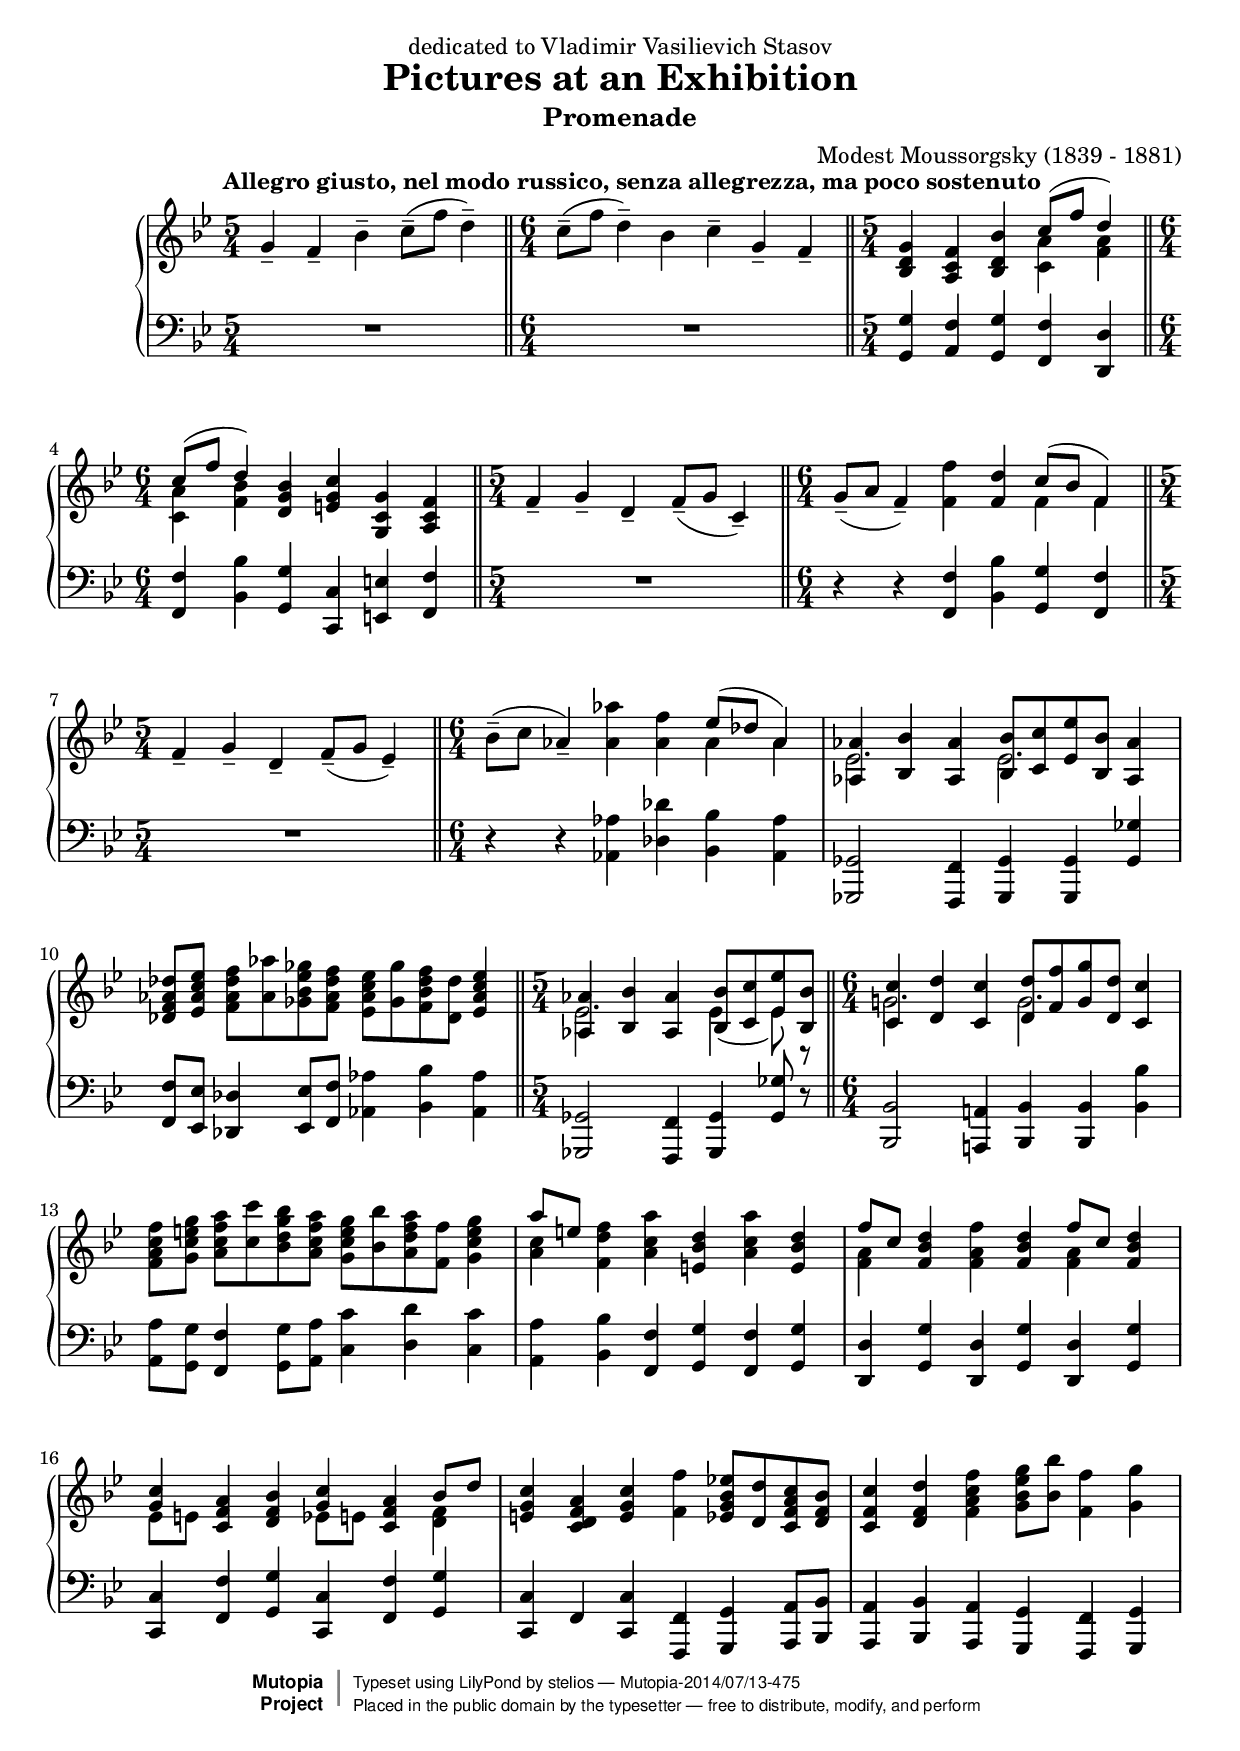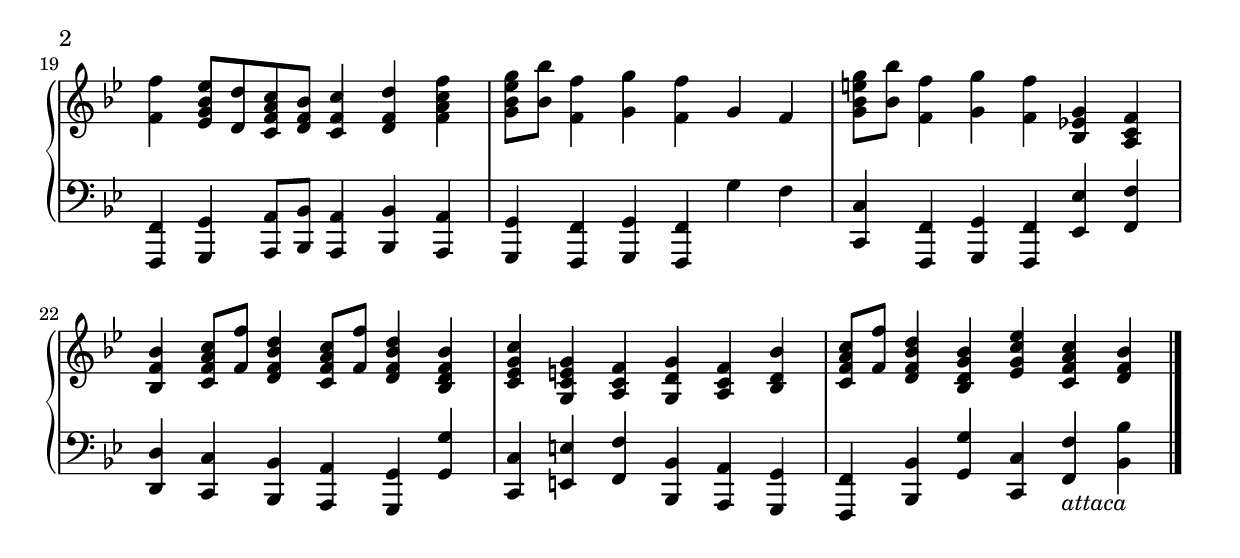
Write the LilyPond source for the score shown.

\version "2.18.2"

\header {
  title = "Pictures at an Exhibition"
  subtitle = "Promenade"
  dedication = "dedicated to Vladimir Vasilievich Stasov"
  composer = "Modest Moussorgsky (1839 - 1881)"
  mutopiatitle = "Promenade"
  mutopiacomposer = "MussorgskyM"
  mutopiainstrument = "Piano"
  date = "1873"
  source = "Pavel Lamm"
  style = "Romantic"
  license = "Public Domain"
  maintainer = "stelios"
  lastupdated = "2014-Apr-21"

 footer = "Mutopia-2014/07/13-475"
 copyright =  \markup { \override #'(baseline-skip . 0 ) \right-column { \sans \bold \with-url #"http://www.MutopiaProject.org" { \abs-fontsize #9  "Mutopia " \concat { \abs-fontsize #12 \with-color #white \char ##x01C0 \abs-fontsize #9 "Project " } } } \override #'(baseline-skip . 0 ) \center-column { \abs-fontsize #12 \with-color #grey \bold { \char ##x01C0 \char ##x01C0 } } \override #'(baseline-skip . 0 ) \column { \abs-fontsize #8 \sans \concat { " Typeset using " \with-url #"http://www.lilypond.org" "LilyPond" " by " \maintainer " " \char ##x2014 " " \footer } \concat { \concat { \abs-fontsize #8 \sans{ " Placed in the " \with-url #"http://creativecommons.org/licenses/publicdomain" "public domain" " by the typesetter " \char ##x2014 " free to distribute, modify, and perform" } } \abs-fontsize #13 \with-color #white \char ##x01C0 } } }
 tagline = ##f
}

longStem = \override Stem.length = #8.0
lowerTie = \once \override Tie.staff-position = #-9

upper = {
  \tempo "Allegro giusto, nel modo russico, senza allegrezza, ma poco sostenuto"
  \time 5/4
  g'4-- f'-- bes'--
  c''8--( f'' d''4--)
  \bar "||"

  \time 6/4
  c''8--( f'' d''4--) bes' c''-- g'-- f'--
  \bar "||"

  \time 5/4
  <bes d' g'>4 <a c' f'> <bes d' bes'>
  <<
    {
      c''8( f'' d''4)
    } \\ { <c' a'>4 <f' a'> }
  >>
  \break

  \time 6/4
  << { c''8( f'' d''4) } \\ { <c' a'>4 <f' bes'> } >>
  <d' g' bes'>4 <e' g' c''> <g c' g'> <a c' f'>
  \bar "||"

  \time 5/4
  f'4-- g'-- d'--
  f'8--( g' c'4--)
  \bar "||"

  \time 6/4
  g'8--( a' f'4--) <f' f''>4 <f' d''>
  << { c''8( bes' f'4) } \\ { f'4 f' } >>
  \bar "||"
  \break

  \time 5/4
  f'4-- g'-- d'--
  f'8--( g'8 ees'4--)
  \bar "||"

  \time 6/4
  bes'8--( c'' aes'4--) <aes' aes''>4 <aes' f''>
  << { ees''8( des''8 aes'4) } \\ { aes'4 aes' } >>
  \bar "|"

  <<
    {
      <aes aes'>4 <bes bes'> <aes aes'>
      <bes bes'>8[ <c' c''> <ees' ees''> <bes bes'>] <aes aes'>4
    } \\ {
      \longStem
      ees'2. ees'2.
    }
  >>
  \bar "|"
  \break

  <des' f' aes' des''>8 <ees' aes' c'' ees''>
  <f' aes' des'' f''>[ <aes' aes''> <ges' bes' ees'' ges''>
  <f' aes' des'' f''>] <ees' aes' c'' ees''>[ <ges' ges''>
  <f' bes' des'' f''> <des' des''>] <ees' aes' c'' ees''>4
  \bar "||"

  \time 5/4
  <<
    {
      <aes aes'>4 <bes bes'> <aes aes'>
      <bes bes'>8[ <c' c''> <ees' ees''> <bes bes'>]
    } \\ {
      \longStem
      ees'2. \lowerTie ees'4 ~ ees'8 r8
    }
  >>
  \bar "||"

  \time 6/4
  <<
    {
      <c' c''>4 <d' d''> <c' c''>
      <d' d''>8[ <f' f''> <g' g''> <d' d''>] <c' c''>4
    } \\ {
      \longStem
      g'!2. g'2.
    }
  >>
  \bar "|"
  \break

  <f' a' c'' f''>8 <g' c'' e'' g''> <a' c'' f'' a''>8[
  <c'' c'''> <bes' d'' g'' bes''> <a' c'' f'' a''>]
  <g' c'' e'' g''>[ <bes' bes''> <a' d'' f'' a''> <f' f''>]
  <g' c'' e'' g''>4
  \bar "|"

  << { a''8 [ e'' ] } \\ { <a' c''>4 } >> <f' d'' f''>4
  <a' c'' a''> <e' bes' d''> <a' c'' a''> <e' bes' d''>
  \bar "|"

  << { f''8 [ c'' ] } \\ { \longStem <f' a'>4 } >> 
  <f' bes' d''>4 <f' a' f''> <f' bes' d''>
  << { f''8 [ c'' ] } \\ { \longStem <f' a'>4 } >> 
  <f' bes' d''>4
  \bar "|"
  \break

  << { <g' c''>4 } \\ { ees'8 [ e' ] } >> 
  <c' f' a'>4 <d' f' bes'>
  << { <g' c''>4 } \\ { ees'8 [ e' ] } >> 
  <c' f' a'>4
  << { bes'8 d'' } \\ { \longStem <d' f'>4 } >>
  \bar "|"

  <e' g' c''>4 <c' d' f' a'> <e' g' c''> <f' f''>
  <ees' g' bes' ees''!>8[ <d' d''> <c' f' a' c''> <d' f' bes'>]
  \bar "|"

  <c' f' c''>4 <d' f' d''> <f' a' c'' f''>
  <g' bes' ees'' g''>8 <bes' bes''> <f' f''>4 <g' g''>
  \bar "|"
  \break

  <f' f''>4 <ees' g' bes' ees''>8[ <d' d''> <c' f' a' c''>
  <d' f' bes'>] <c' f' c''>4 <d' f' d''> <f' a' c'' f''>
  \bar "|"

  <g' bes' ees'' g''>8 <bes' bes''>
  <f' f''>4 <g' g''> <f' f''> g'4 f'
  \bar "|"

  <g' bes' e'' g''>8 <bes' bes''> <f' f''>4 <g' g''> <f' f''>
  <bes ees'! g'> <a c' f'>
  \bar "|"
  \break

  <bes f' bes'>4 <c' f' a' c''>8 <f' f''> <d' f' bes' d''>4
  <c' f' a' c''>8 <f' f''> <d' f' bes' d''>4 <bes d' f' bes'>
  \bar "|"

  <c' ees' g' c''>4 <g c' e' g'> <a c' f'>
  <g d' g'> <a c' f'> <bes d' bes'>
  \bar "|"

  <c' f' a' c''>8 <f' f''> <d' f' bes' d''>4 <bes d' g' bes'>
  <ees' g' c'' ees''> <c' f' a' c''> <d' f' bes'>
  \bar "|."
}

lower = {
  \time 5/4
  R1*5/4
  \bar "||"

  \time 6/4
  R1*6/4
  \bar "||"

  \time 5/4
  <g, g>4 <a, f> <g, g> <f, f> <d, d>
  \bar "||"
  \break

  \time 6/4
  <f, f>4 <bes, bes> <g, g> <c, c> <e, e> <f, f>
  \bar "||"

  \time 5/4
  R1*5/4
  \bar "||"

  \time 6/4
  r4 r4 <f, f>4 <bes, bes> <g, g> <f, f>
  \bar "||"
  \break

  \time 5/4
  R1*5/4
  \bar "||"

  \time 6/4
  r4 r <aes, aes>4 <des des'> <bes, bes> <aes, aes>
  \bar "|"

  <ges,, ges,>2 <f,, f,>4 <ges,, ges,> <ges,, ges,> <ges, ges>
  \bar "|"
  \break

  <f, f>8 <ees, ees> <des, des>4 <ees, ees>8 <f, f> <aes, aes>4
  <bes, bes> <aes, aes>
  \bar "||"

  \time 5/4
  <ges,, ges,>2 <f,, f,>4 <ges,, ges,> <ges, ges>8 r8
  \bar "||"

  <bes,, bes,>2 <a,,! a,!>4 <bes,, bes,>
  <bes,, bes,> <bes, bes>
  \bar "|"
  \break

  <a, a>8 <g, g> <f, f>4 <g, g>8 <a, a>8
  <c c'>4 <d d'> <c c'>
  \bar "|"

  <a, a>4 <bes, bes> <f, f> <g, g> <f, f> <g, g>
  \bar "|"

  <d, d>4 <g, g> <d, d> <g, g> <d, d> <g, g>
  \bar "|"
  \break

  <c, c>4 <f, f> <g, g> <c, c> <f, f> <g, g>
  \bar "|"

  <c, c>4 f, <c, c> <f,, f,> <g,, g,> <a,, a,>8 <bes,, bes,>
  \bar "|"

  <a,, a,>4 <bes,, bes,> <a,, a,> <g,, g,> <f,, f,> <g,, g,>
  \bar "|"
  \break

  <f,, f,>4 <g,, g,> <a,, a,>8 <bes,, bes,>
  <a,, a,>4 <bes,, bes,> <a,, a,>
  \bar "|"

  <g,, g,>4 <f,, f,> <g,, g,> <f,, f,> g4 f
  \bar "|"

  <c, c>4 <f,, f,> <g,, g,> <f,, f,> <ees, ees> <f, f>
  \bar "|"
  \break

  <d, d>4 <c, c> <bes,, bes,> <a,, a,> <g,, g,> <g, g>
  \bar "|"

  <c, c>4 <e, e> <f, f> <bes,, bes,> <a,, a,> <g,, g,>
  \bar "|"

  <f,, f,>4 <bes,, bes,> <g, g> <c, c>
  <f, f>_\markup { \italic "attaca" } <bes, bes>
  \bar "|."
}

\score {
  \context PianoStaff
  <<
    \context Staff = "up" {
      \clef treble
      \key bes \major
      \upper
    }
    \context Staff = "down" {
      \clef bass
      \key bes \major
      \lower
    }
  >>
  \layout {
  }
  \midi {
    \tempo 4 = 88
  }
}
